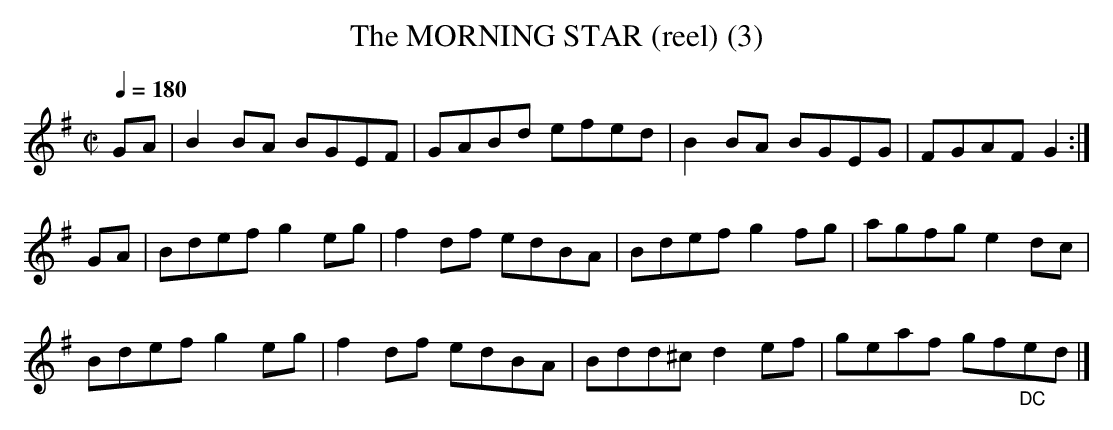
X:1
T:MORNING STAR (reel) (3), The
Q:1/4=180
M:C|
L:1/8
K:G
GA|B2BA BGEF|GABd efed|B2BA BGEG|FGAF G2:|
GA|Bdef g2eg|f2df edBA|Bdef g2fg|agfg e2dc|
Bdef g2eg|f2df edBA|Bdd^c d2ef|geaf gf"_DC"ed|]
